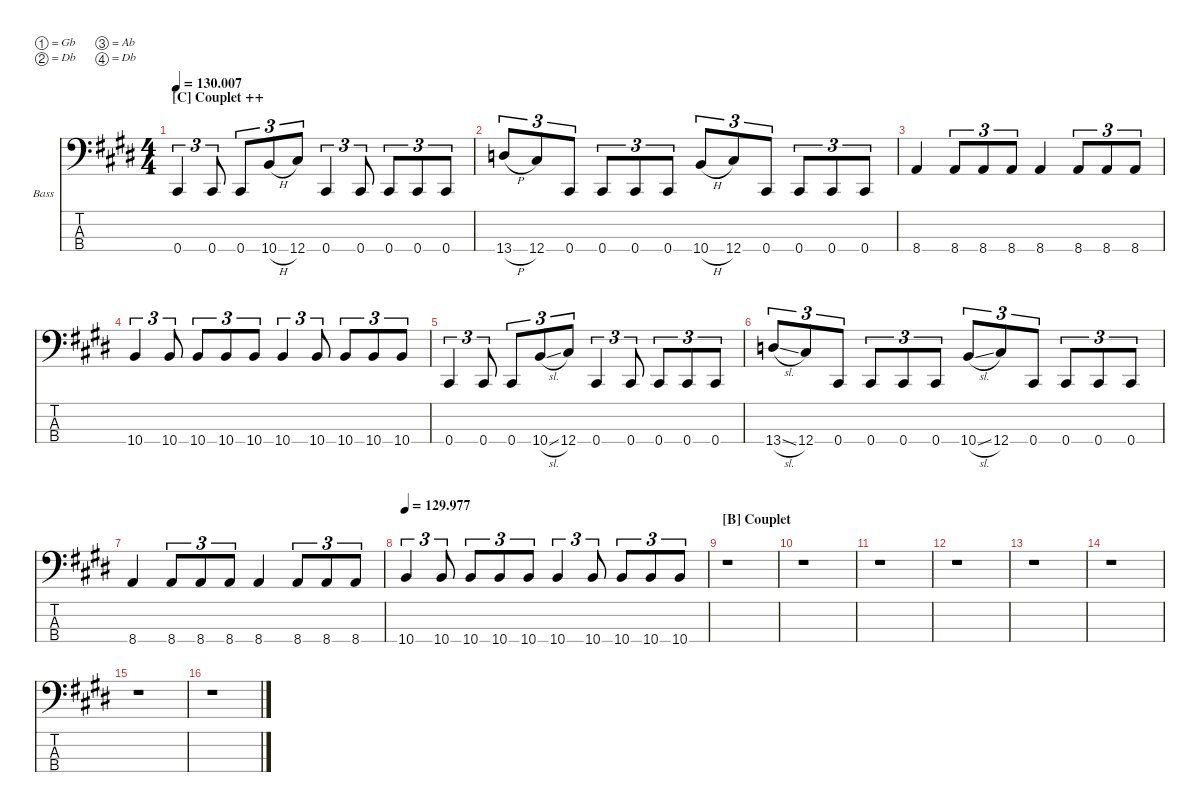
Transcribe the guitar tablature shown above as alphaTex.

\defaultSystemsLayout 4
\hideDynamics
\bracketExtendMode nobrackets
\firstSystemTrackNameOrientation horizontal
\track ("BASSE" "Bass") {defaultSystemsLayout 4 instrument electricbasspick}
\staff {score tabs}
\tuning (Gb2 Db2 Ab1 Db1)
\ts (4 4)
\section ("C" "Couplet ++")
\tempo
130.007
\accidentals auto
\clef f4
\ottava regular
\simile none
\ks e
0.4{acc #}.4{tu (3 2) dy mf beam Up} 0.4{acc #}.8{tu (3 2) beam Up} 0.4{acc #}.8{tu (3 2) beam Up} 10.4{h acc forcenatural}.8{tu (3 2) beam Up} 12.4{acc #}.8{tu (3 2) beam Up} 0.4{acc #}.4{tu (3 2) beam Up} 0.4{acc #}.8{tu (3 2) beam Up} 0.4{acc #}.8{tu (3 2) beam Up} 0.4{acc #}.8{tu (3 2) beam Up} 0.4{acc #}.8{tu (3 2) beam Up} |
13.4{h acc forcenatural}.8{tu (3 2) beam Up} 12.4{acc #}.8{tu (3 2) beam Up} 0.4{acc #}.8{tu (3 2) beam Up} 0.4{acc #}.8{tu (3 2) beam Up} 0.4{acc #}.8{tu (3 2) beam Up} 0.4{acc #}.8{tu (3 2) beam Up} 10.4{h acc forcenatural}.8{tu (3 2) beam Up} 12.4{acc #}.8{tu (3 2) beam Up} 0.4{acc #}.8{tu (3 2) beam Up} 0.4{acc #}.8{tu (3 2) beam Up} 0.4{acc #}.8{tu (3 2) beam Up} 0.4{acc #}.8{tu (3 2) beam Up} |
8.4{acc forcenatural}.4{beam Up} 8.4{acc forcenatural}.8{tu (3 2) beam Up} 8.4{acc forcenatural}.8{tu (3 2) beam Up} 8.4{acc forcenatural}.8{tu (3 2) beam Up} 8.4{acc forcenatural}.4{beam Up} 8.4{acc forcenatural}.8{tu (3 2) beam Up} 8.4{acc forcenatural}.8{tu (3 2) beam Up} 8.4{acc forcenatural}.8{tu (3 2) beam Up} |
10.4{acc forcenatural}.4{tu (3 2) beam Up} 10.4{acc forcenatural}.8{tu (3 2) beam Up} 10.4{acc forcenatural}.8{tu (3 2) beam Up} 10.4{acc forcenatural}.8{tu (3 2) beam Up} 10.4{acc forcenatural}.8{tu (3 2) beam Up} 10.4{acc forcenatural}.4{tu (3 2) beam Up} 10.4{acc forcenatural}.8{tu (3 2) beam Up} 10.4{acc forcenatural}.8{tu (3 2) beam Up} 10.4{acc forcenatural}.8{tu (3 2) beam Up} 10.4{acc forcenatural}.8{tu (3 2) beam Up} |
0.4{acc #}.4{tu (3 2) beam Up} 0.4{acc #}.8{tu (3 2) beam Up} 0.4{acc #}.8{tu (3 2) beam Up} 10.4{sl acc forcenatural}.8{tu (3 2) beam Up} 12.4{acc #}.8{tu (3 2) beam Up} 0.4{acc #}.4{tu (3 2) beam Up} 0.4{acc #}.8{tu (3 2) beam Up} 0.4{acc #}.8{tu (3 2) beam Up} 0.4{acc #}.8{tu (3 2) beam Up} 0.4{acc #}.8{tu (3 2) beam Up} |
13.4{sl acc forcenatural}.8{tu (3 2) beam Up} 12.4{acc #}.8{tu (3 2) beam Up} 0.4{acc #}.8{tu (3 2) beam Up} 0.4{acc #}.8{tu (3 2) beam Up} 0.4{acc #}.8{tu (3 2) beam Up} 0.4{acc #}.8{tu (3 2) beam Up} 10.4{sl acc forcenatural}.8{tu (3 2) beam Up} 12.4{acc #}.8{tu (3 2) beam Up} 0.4{acc #}.8{tu (3 2) beam Up} 0.4{acc #}.8{tu (3 2) beam Up} 0.4{acc #}.8{tu (3 2) beam Up} 0.4{acc #}.8{tu (3 2) beam Up} |
8.4{acc forcenatural}.4{beam Up} 8.4{acc forcenatural}.8{tu (3 2) beam Up} 8.4{acc forcenatural}.8{tu (3 2) beam Up} 8.4{acc forcenatural}.8{tu (3 2) beam Up} 8.4{acc forcenatural}.4{beam Up} 8.4{acc forcenatural}.8{tu (3 2) beam Up} 8.4{acc forcenatural}.8{tu (3 2) beam Up} 8.4{acc forcenatural}.8{tu (3 2) beam Up} |
\tempo
129.977 10.4{acc forcenatural}.4{tu (3 2) beam Up} 10.4{acc forcenatural}.8{tu (3 2) beam Up} 10.4{acc forcenatural}.8{tu (3 2) beam Up} 10.4{acc forcenatural}.8{tu (3 2) beam Up} 10.4{acc forcenatural}.8{tu (3 2) beam Up} 10.4{acc forcenatural}.4{tu (3 2) beam Up} 10.4{acc forcenatural}.8{tu (3 2) beam Up} 10.4{acc forcenatural}.8{tu (3 2) beam Up} 10.4{acc forcenatural}.8{tu (3 2) beam Up} 10.4{acc forcenatural}.8{tu (3 2) beam Up} |
\section ("B" "Couplet")
r.1{beam Down} |
r.1{beam Down} |
r.1{beam Down} |
r.1{beam Down} |
r.1{beam Down} |
r.1{beam Down} |
r.1{beam Down} |
r.1{beam Down}
